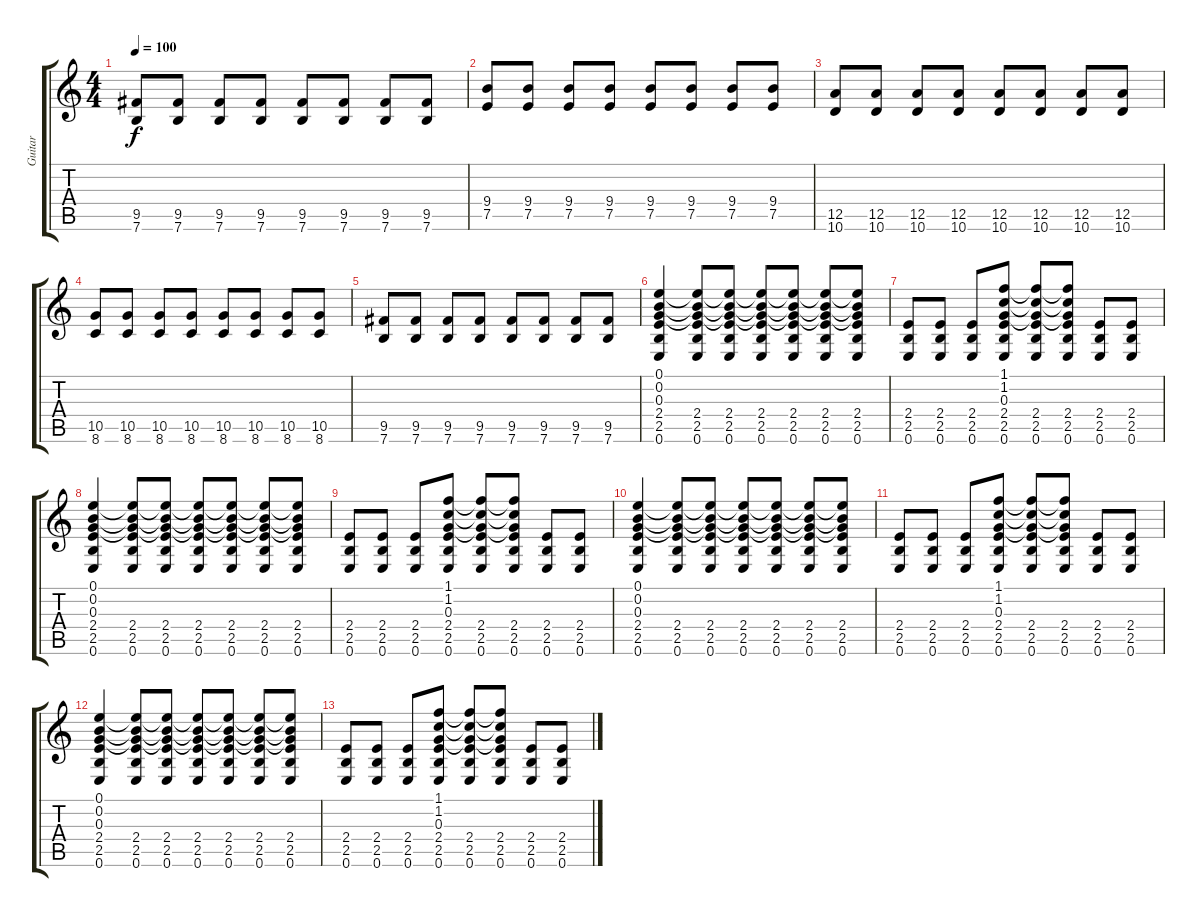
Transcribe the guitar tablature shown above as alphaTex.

\track ("Guitar" "Guitar") {instrument distortionguitar}
\staff {score tabs}
\tuning (E4 B3 G3 D3 A2 E2) {hide}
\ts (4 4)
\tempo 100
\clef g2
\ks c
(9.5 7.6).8{dy f} (9.5 7.6).8 (9.5 7.6).8 (9.5 7.6).8 (9.5 7.6).8 (9.5 7.6).8 (9.5 7.6).8 (9.5 7.6).8 |
(9.4 7.5).8 (9.4 7.5).8 (9.4 7.5).8 (9.4 7.5).8 (9.4 7.5).8 (9.4 7.5).8 (9.4 7.5).8 (9.4 7.5).8 |
(12.5 10.6).8 (12.5 10.6).8 (12.5 10.6).8 (12.5 10.6).8 (12.5 10.6).8 (12.5 10.6).8 (12.5 10.6).8 (12.5 10.6).8 |
(10.5 8.6).8 (10.5 8.6).8 (10.5 8.6).8 (10.5 8.6).8 (10.5 8.6).8 (10.5 8.6).8 (10.5 8.6).8 (10.5 8.6).8 |
(9.5 7.6).8 (9.5 7.6).8 (9.5 7.6).8 (9.5 7.6).8 (9.5 7.6).8 (9.5 7.6).8 (9.5 7.6).8 (9.5 7.6).8 |
(0.1 0.2 0.3 2.4 2.5 0.6).4 (0.1{t} 0.2{t} 0.3{t} 2.4 2.5 0.6).8 (0.1{t} 0.2{t} 0.3{t} 2.4 2.5 0.6).8 (0.1{t} 0.2{t} 0.3{t} 2.4 2.5 0.6).8 (0.1{t} 0.2{t} 0.3{t} 2.4 2.5 0.6).8 (0.1{t} 0.2{t} 0.3{t} 2.4 2.5 0.6).8 (0.1{t} 0.2{t} 0.3{t} 2.4 2.5 0.6).8 |
(2.4 2.5 0.6).8 (2.4 2.5 0.6).8 (2.4 2.5 0.6).8 (1.1 1.2 0.3 2.4 2.5 0.6).8 (1.1{t} 1.2{t} 0.3{t} 2.4 2.5 0.6).8 (1.1{t} 1.2{t} 0.3{t} 2.4 2.5 0.6).8 (2.4 2.5 0.6).8 (2.4 2.5 0.6).8 |
(0.1 0.2 0.3 2.4 2.5 0.6).4 (0.1{t} 0.2{t} 0.3{t} 2.4 2.5 0.6).8 (0.1{t} 0.2{t} 0.3{t} 2.4 2.5 0.6).8 (0.1{t} 0.2{t} 0.3{t} 2.4 2.5 0.6).8 (0.1{t} 0.2{t} 0.3{t} 2.4 2.5 0.6).8 (0.1{t} 0.2{t} 0.3{t} 2.4 2.5 0.6).8 (0.1{t} 0.2{t} 0.3{t} 2.4 2.5 0.6).8 |
(2.4 2.5 0.6).8 (2.4 2.5 0.6).8 (2.4 2.5 0.6).8 (1.1 1.2 0.3 2.4 2.5 0.6).8 (1.1{t} 1.2{t} 0.3{t} 2.4 2.5 0.6).8 (1.1{t} 1.2{t} 0.3{t} 2.4 2.5 0.6).8 (2.4 2.5 0.6).8 (2.4 2.5 0.6).8 |
(0.1 0.2 0.3 2.4 2.5 0.6).4 (0.1{t} 0.2{t} 0.3{t} 2.4 2.5 0.6).8 (0.1{t} 0.2{t} 0.3{t} 2.4 2.5 0.6).8 (0.1{t} 0.2{t} 0.3{t} 2.4 2.5 0.6).8 (0.1{t} 0.2{t} 0.3{t} 2.4 2.5 0.6).8 (0.1{t} 0.2{t} 0.3{t} 2.4 2.5 0.6).8 (0.1{t} 0.2{t} 0.3{t} 2.4 2.5 0.6).8 |
(2.4 2.5 0.6).8 (2.4 2.5 0.6).8 (2.4 2.5 0.6).8 (1.1 1.2 0.3 2.4 2.5 0.6).8 (1.1{t} 1.2{t} 0.3{t} 2.4 2.5 0.6).8 (1.1{t} 1.2{t} 0.3{t} 2.4 2.5 0.6).8 (2.4 2.5 0.6).8 (2.4 2.5 0.6).8 |
(0.1 0.2 0.3 2.4 2.5 0.6).4 (0.1{t} 0.2{t} 0.3{t} 2.4 2.5 0.6).8 (0.1{t} 0.2{t} 0.3{t} 2.4 2.5 0.6).8 (0.1{t} 0.2{t} 0.3{t} 2.4 2.5 0.6).8 (0.1{t} 0.2{t} 0.3{t} 2.4 2.5 0.6).8 (0.1{t} 0.2{t} 0.3{t} 2.4 2.5 0.6).8 (0.1{t} 0.2{t} 0.3{t} 2.4 2.5 0.6).8 |
(2.4 2.5 0.6).8 (2.4 2.5 0.6).8 (2.4 2.5 0.6).8 (1.1 1.2 0.3 2.4 2.5 0.6).8 (1.1{t} 1.2{t} 0.3{t} 2.4 2.5 0.6).8 (1.1{t} 1.2{t} 0.3{t} 2.4 2.5 0.6).8 (2.4 2.5 0.6).8 (2.4 2.5 0.6).8
